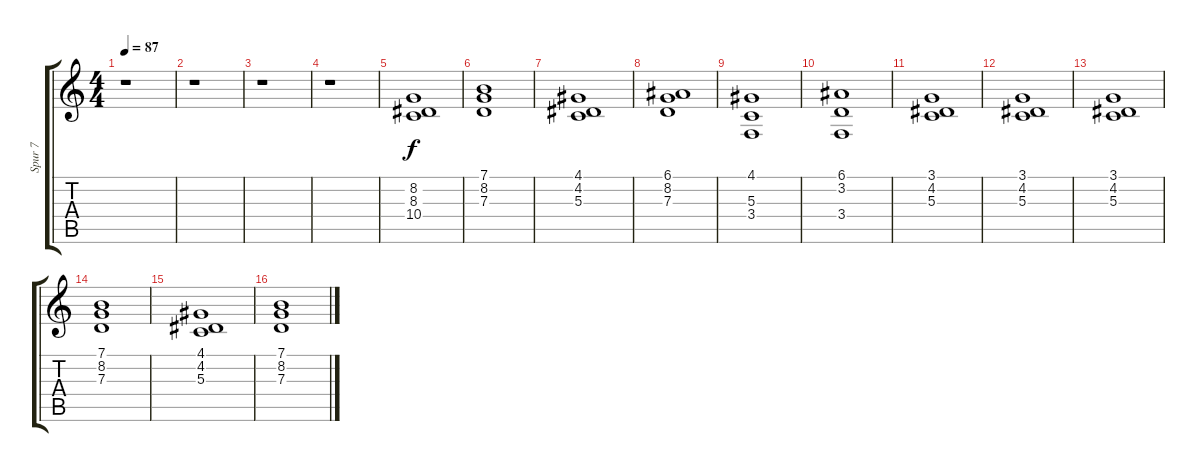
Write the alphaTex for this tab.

\track ("Spur 7" "Spur 7") {instrument stringensemble1}
\staff {score tabs}
\tuning (E4 B3 G3 D3 A2 E2) {hide}
\ts (4 4)
\tempo 87
\clef g2
\ks c
r.1{dy f instrument stringensemble1} |
r.1 |
r.1 |
r.1 |
(8.2 8.3 10.4).1 |
(7.1 8.2 7.3).1 |
(4.1 4.2 5.3).1 |
(6.1 8.2 7.3).1 |
(4.1 5.3 3.4).1 |
(6.1 3.2 3.4).1 |
(3.1 4.2 5.3).1 |
(3.1 4.2 5.3).1 |
(3.1 4.2 5.3).1 |
(7.1 8.2 7.3).1 |
(4.1 4.2 5.3).1 |
(7.1 8.2 7.3).1
